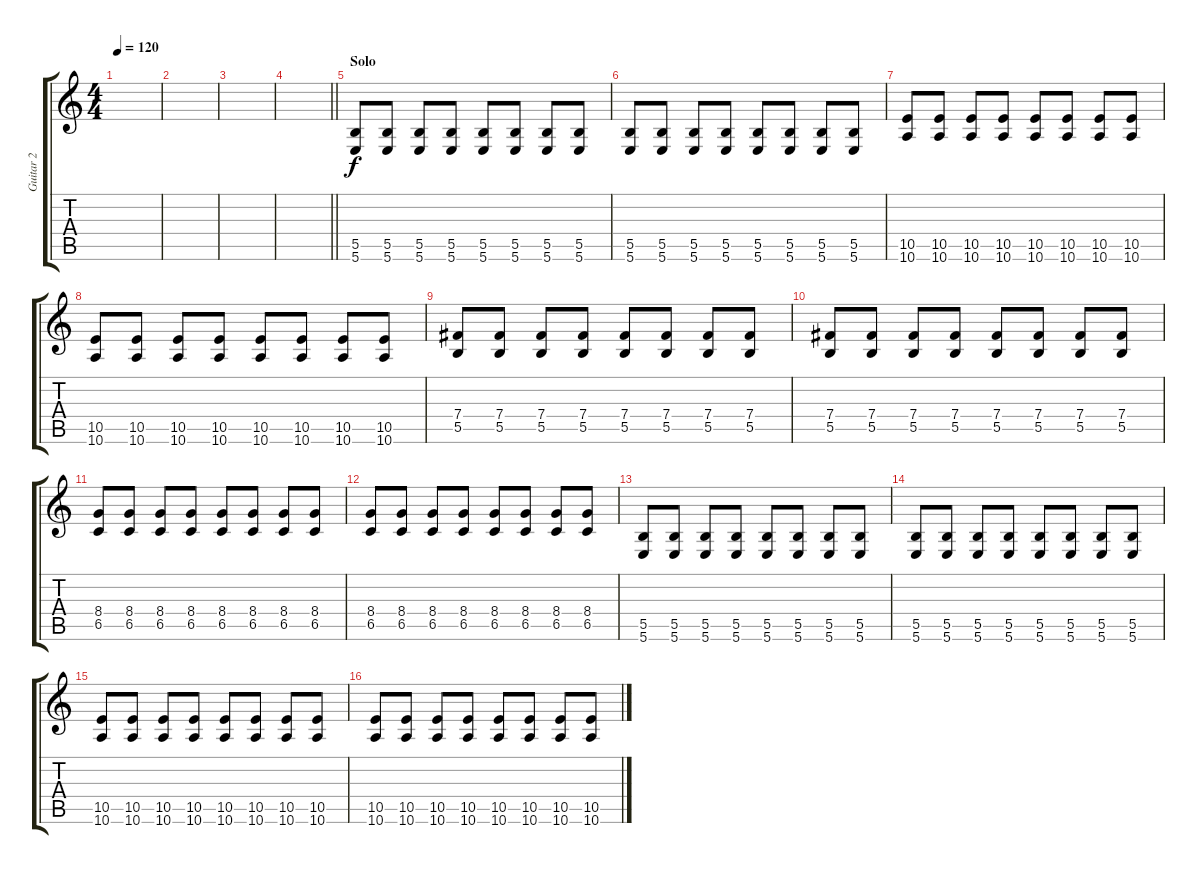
\track ("Guitar 2" "Guitar 2") {instrument overdrivenguitar}
\staff {score tabs}
\tuning (Db4 Ab3 E3 B2 Gb2 B1) {hide}
\ts (4 4)
\tempo 120
\clef g2
\ks c
|
|
|
\barLineRight lightlight
|
\section ("" "Solo")
(5.5 5.6).8 (5.5 5.6).8 (5.5 5.6).8 (5.5 5.6).8 (5.5 5.6).8 (5.5 5.6).8 (5.5 5.6).8 (5.5 5.6).8 |
(5.5 5.6).8 (5.5 5.6).8 (5.5 5.6).8 (5.5 5.6).8 (5.5 5.6).8 (5.5 5.6).8 (5.5 5.6).8 (5.5 5.6).8 |
(10.5 10.6).8 (10.5 10.6).8 (10.5 10.6).8 (10.5 10.6).8 (10.5 10.6).8 (10.5 10.6).8 (10.5 10.6).8 (10.5 10.6).8 |
(10.5 10.6).8 (10.5 10.6).8 (10.5 10.6).8 (10.5 10.6).8 (10.5 10.6).8 (10.5 10.6).8 (10.5 10.6).8 (10.5 10.6).8 |
(7.4 5.5).8 (7.4 5.5).8 (7.4 5.5).8 (7.4 5.5).8 (7.4 5.5).8 (7.4 5.5).8 (7.4 5.5).8 (7.4 5.5).8 |
(7.4 5.5).8 (7.4 5.5).8 (7.4 5.5).8 (7.4 5.5).8 (7.4 5.5).8 (7.4 5.5).8 (7.4 5.5).8 (7.4 5.5).8 |
(8.4 6.5).8 (8.4 6.5).8 (8.4 6.5).8 (8.4 6.5).8 (8.4 6.5).8 (8.4 6.5).8 (8.4 6.5).8 (8.4 6.5).8 |
(8.4 6.5).8 (8.4 6.5).8 (8.4 6.5).8 (8.4 6.5).8 (8.4 6.5).8 (8.4 6.5).8 (8.4 6.5).8 (8.4 6.5).8 |
(5.5 5.6).8 (5.5 5.6).8 (5.5 5.6).8 (5.5 5.6).8 (5.5 5.6).8 (5.5 5.6).8 (5.5 5.6).8 (5.5 5.6).8 |
(5.5 5.6).8 (5.5 5.6).8 (5.5 5.6).8 (5.5 5.6).8 (5.5 5.6).8 (5.5 5.6).8 (5.5 5.6).8 (5.5 5.6).8 |
(10.5 10.6).8 (10.5 10.6).8 (10.5 10.6).8 (10.5 10.6).8 (10.5 10.6).8 (10.5 10.6).8 (10.5 10.6).8 (10.5 10.6).8 |
(10.5 10.6).8 (10.5 10.6).8 (10.5 10.6).8 (10.5 10.6).8 (10.5 10.6).8 (10.5 10.6).8 (10.5 10.6).8 (10.5 10.6).8
